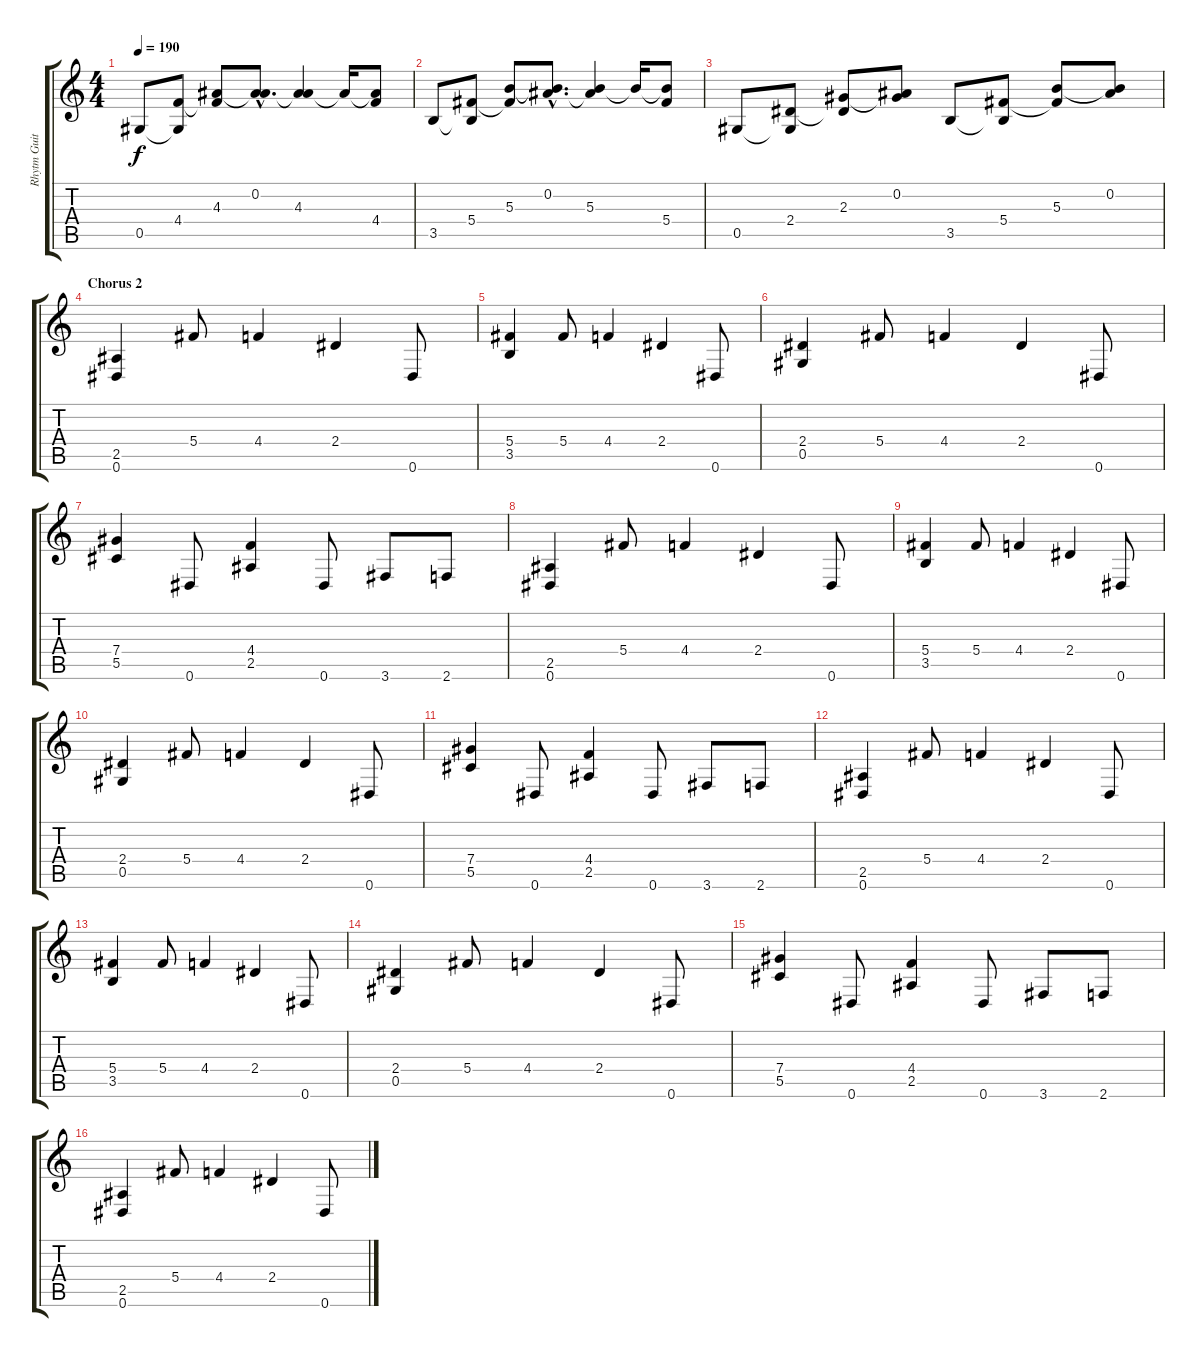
\track ("Rhytm Guitar" "Rhytm Guit") {instrument distortionguitar}
\staff {score tabs}
\tuning (Eb4 Bb3 Gb3 Db3 Ab2 Eb2) {hide}
\ts (4 4)
\tempo 190
\clef g2
\ks c
0.5.8{dy f} (4.4 0.5{t}).8 (4.3 4.4{t}).8 (0.2{hac} 4.3{hac t}).8{d} (0.2{t} 4.3).4 4.3{t}.16 (4.3{t} 4.4).8 |
3.5.8 (5.4 3.5{t}).8 (5.3 5.4{t}).8 (0.2{hac} 5.3{hac t}).8{d} (0.2{t} 5.3).4 5.3{t}.16 (5.3{t} 5.4).8 |
0.5.8 (2.4 0.5{t}).8 (2.3 2.4{t}).8 (0.2 2.3{t}).8 3.5.8 (5.4 3.5{t}).8 (5.3 5.4{t}).8 (0.2 5.3{t}).8 |
\section ("" "Chorus 2")
(2.5 0.6).4 5.4.8 4.4.4 2.4.4 0.6.8 |
(5.4 3.5).4 5.4.8 4.4.4 2.4.4 0.6.8 |
(2.4 0.5).4 5.4.8 4.4.4 2.4.4 0.6.8 |
(7.4 5.5).4 0.6.8 (4.4 2.5).4 0.6.8 3.6.8 2.6.8 |
(2.5 0.6).4 5.4.8 4.4.4 2.4.4 0.6.8 |
(5.4 3.5).4 5.4.8 4.4.4 2.4.4 0.6.8 |
(2.4 0.5).4 5.4.8 4.4.4 2.4.4 0.6.8 |
(7.4 5.5).4 0.6.8 (4.4 2.5).4 0.6.8 3.6.8 2.6.8 |
(2.5 0.6).4 5.4.8 4.4.4 2.4.4 0.6.8 |
(5.4 3.5).4 5.4.8 4.4.4 2.4.4 0.6.8 |
(2.4 0.5).4 5.4.8 4.4.4 2.4.4 0.6.8 |
(7.4 5.5).4 0.6.8 (4.4 2.5).4 0.6.8 3.6.8 2.6.8 |
(2.5 0.6).4 5.4.8 4.4.4 2.4.4 0.6.8
